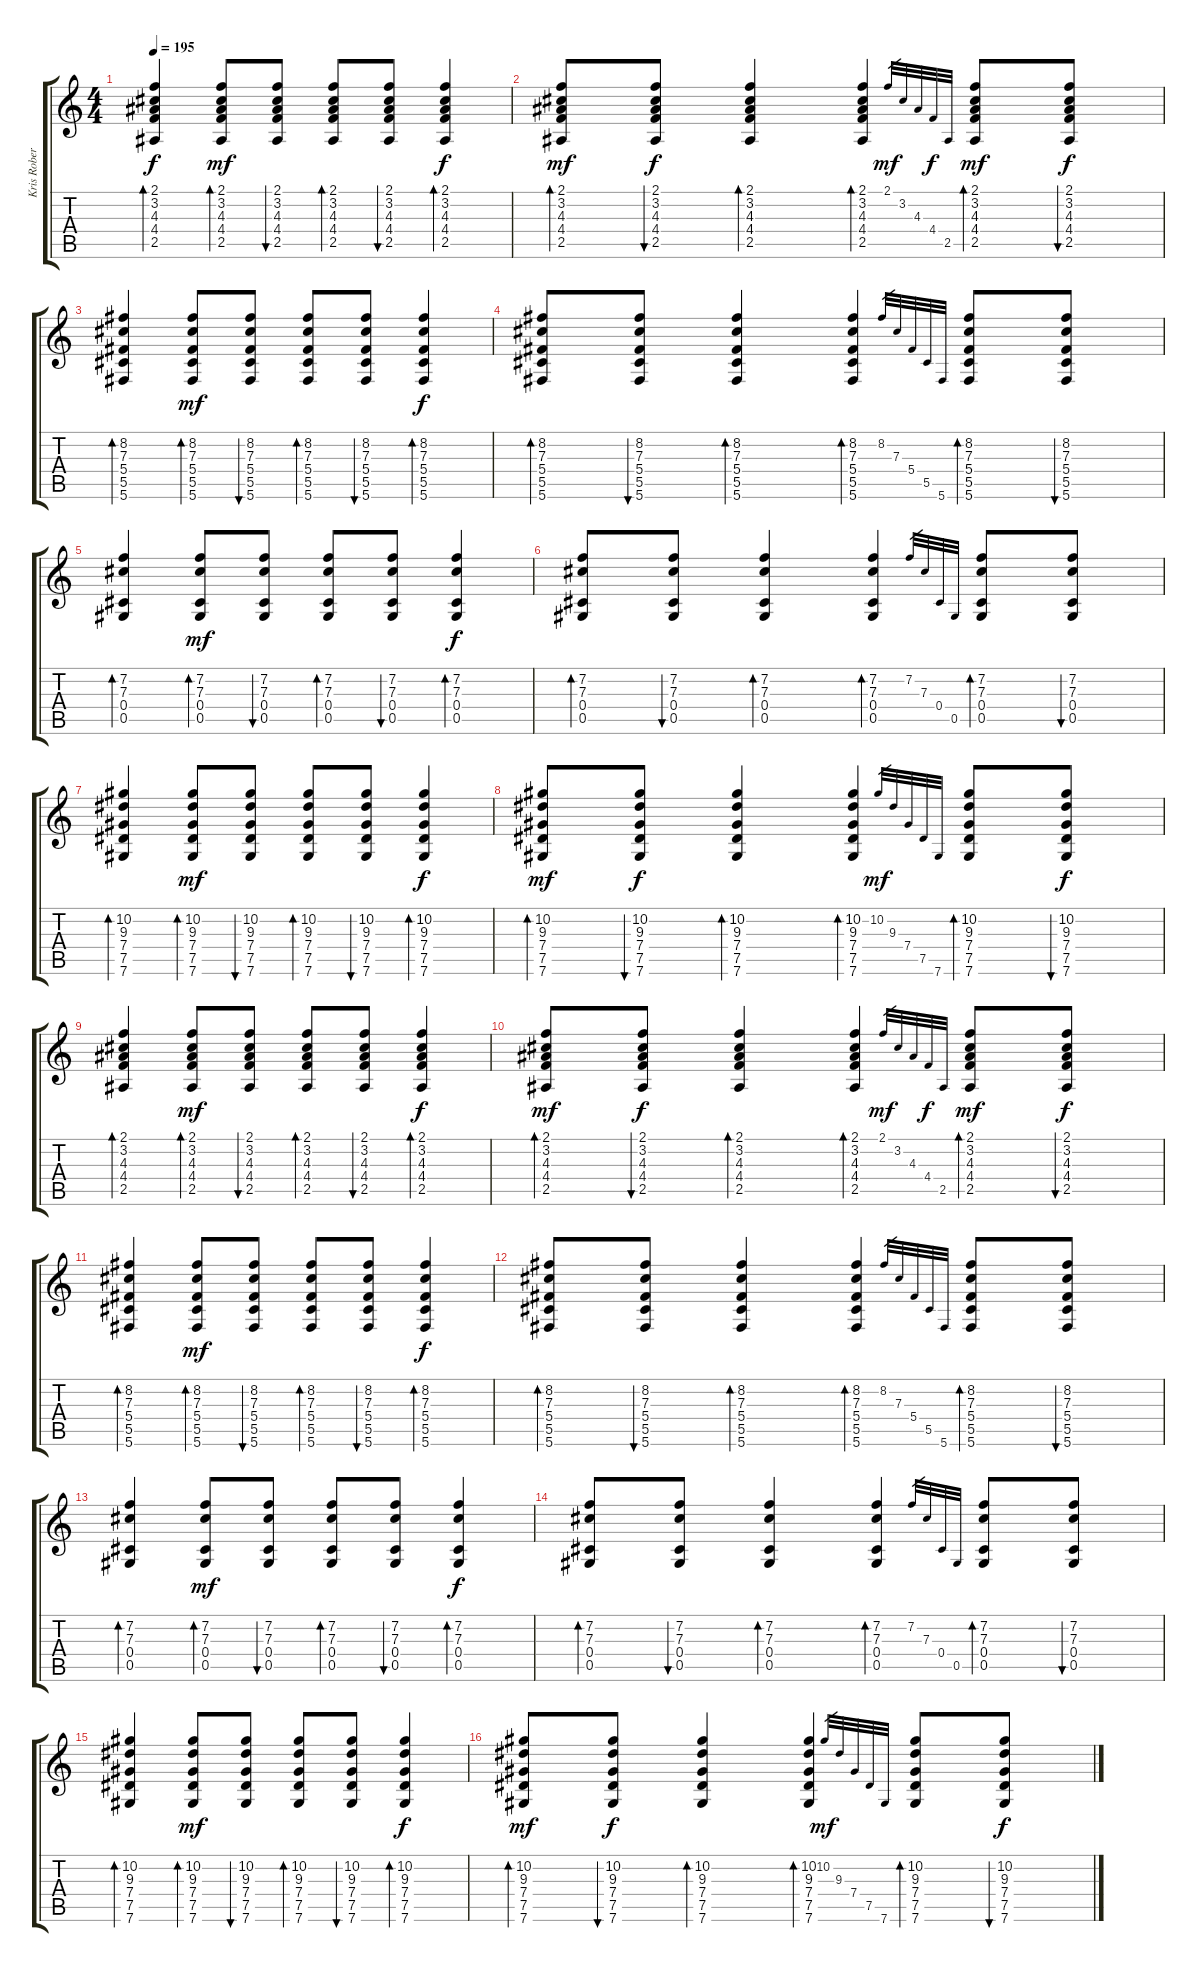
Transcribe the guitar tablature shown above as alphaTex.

\track ("Kris Roberts" "Kris Rober") {instrument acousticguitarsteel}
\staff {score tabs}
\tuning (Eb4 Bb3 Gb3 Db3 Ab2 Db2) {hide}
\ts (4 4)
\tempo 195
\clef g2
\ks c
(2.1 3.2 4.3 4.4 2.5).4{bd 30 dy f} (2.1 3.2 4.3 4.4 2.5).8{bd 30 dy mf} (2.1 3.2 4.3 4.4 2.5).8{bu 30} (2.1 3.2 4.3 4.4 2.5).8{bd 30} (2.1 3.2 4.3 4.4 2.5).8{bu 30} (2.1 3.2 4.3 4.4 2.5).4{bd 30 dy f} |
(2.1 3.2 4.3 4.4 2.5).8{bd 30 dy mf} (2.1 3.2 4.3 4.4 2.5).8{bu 30 dy f} (2.1 3.2 4.3 4.4 2.5).4{bd 30} (2.1 3.2 4.3 4.4 2.5).4{bd 30} 2.1.32{gr dy mf} 3.2.32{gr} 4.3.32{gr} 4.4.32{gr dy f} 2.5.32{gr} (2.1 3.2 4.3 4.4 2.5).8{bd 30 dy mf} (2.1 3.2 4.3 4.4 2.5).8{bu 30 dy f} |
(8.2 7.3 5.4 5.5 5.6).4{bd 30} (8.2 7.3 5.4 5.5 5.6).8{bd 30 dy mf} (8.2 7.3 5.4 5.5 5.6).8{bu 30} (8.2 7.3 5.4 5.5 5.6).8{bd 30} (8.2 7.3 5.4 5.5 5.6).8{bu 30} (8.2 7.3 5.4 5.5 5.6).4{bd 30 dy f} |
(8.2 7.3 5.4 5.5 5.6).8{bd 30} (8.2 7.3 5.4 5.5 5.6).8{bu 30} (8.2 7.3 5.4 5.5 5.6).4{bd 30} (8.2 7.3 5.4 5.5 5.6).4{bd 30} 8.2.32{gr} 7.3.32{gr} 5.4.32{gr} 5.5.32{gr} 5.6.32{gr} (8.2 7.3 5.4 5.5 5.6).8{bd 30} (8.2 7.3 5.4 5.5 5.6).8{bu 30} |
(7.2 7.3 0.4 0.5).4{bd 30} (7.2 7.3 0.4 0.5).8{bd 30 dy mf} (7.2 7.3 0.4 0.5).8{bu 30} (7.2 7.3 0.4 0.5).8{bd 30} (7.2 7.3 0.4 0.5).8{bu 30} (7.2 7.3 0.4 0.5).4{bd 30 dy f} |
(7.2 7.3 0.4 0.5).8{bd 30} (7.2 7.3 0.4 0.5).8{bu 30} (7.2 7.3 0.4 0.5).4{bd 30} (7.2 7.3 0.4 0.5).4{bd 30} 7.2.32{gr} 7.3.32{gr} 0.4.32{gr} 0.5.32{gr} (7.2 7.3 0.4 0.5).8{bd 30} (7.2 7.3 0.4 0.5).8{bu 30} |
(10.2 9.3 7.4 7.5 7.6).4{bd 30} (10.2 9.3 7.4 7.5 7.6).8{bd 30 dy mf} (10.2 9.3 7.4 7.5 7.6).8{bu 30} (10.2 9.3 7.4 7.5 7.6).8{bd 30} (10.2 9.3 7.4 7.5 7.6).8{bu 30} (10.2 9.3 7.4 7.5 7.6).4{bd 30 dy f} |
(10.2 9.3 7.4 7.5 7.6).8{bd 30 dy mf} (10.2 9.3 7.4 7.5 7.6).8{bu 30 dy f} (10.2 9.3 7.4 7.5 7.6).4{bd 30} (10.2 9.3 7.4 7.5 7.6).4{bd 30} 10.2.32{gr dy mf} 9.3.32{gr} 7.4.32{gr} 7.5.32{gr} 7.6.32{gr} (10.2 9.3 7.4 7.5 7.6).8{bd 30} (10.2 9.3 7.4 7.5 7.6).8{bu 30 dy f} |
(2.1 3.2 4.3 4.4 2.5).4{bd 30} (2.1 3.2 4.3 4.4 2.5).8{bd 30 dy mf} (2.1 3.2 4.3 4.4 2.5).8{bu 30} (2.1 3.2 4.3 4.4 2.5).8{bd 30} (2.1 3.2 4.3 4.4 2.5).8{bu 30} (2.1 3.2 4.3 4.4 2.5).4{bd 30 dy f} |
(2.1 3.2 4.3 4.4 2.5).8{bd 30 dy mf} (2.1 3.2 4.3 4.4 2.5).8{bu 30 dy f} (2.1 3.2 4.3 4.4 2.5).4{bd 30} (2.1 3.2 4.3 4.4 2.5).4{bd 30} 2.1.32{gr dy mf} 3.2.32{gr} 4.3.32{gr} 4.4.32{gr dy f} 2.5.32{gr} (2.1 3.2 4.3 4.4 2.5).8{bd 30 dy mf} (2.1 3.2 4.3 4.4 2.5).8{bu 30 dy f} |
(8.2 7.3 5.4 5.5 5.6).4{bd 30} (8.2 7.3 5.4 5.5 5.6).8{bd 30 dy mf} (8.2 7.3 5.4 5.5 5.6).8{bu 30} (8.2 7.3 5.4 5.5 5.6).8{bd 30} (8.2 7.3 5.4 5.5 5.6).8{bu 30} (8.2 7.3 5.4 5.5 5.6).4{bd 30 dy f} |
(8.2 7.3 5.4 5.5 5.6).8{bd 30} (8.2 7.3 5.4 5.5 5.6).8{bu 30} (8.2 7.3 5.4 5.5 5.6).4{bd 30} (8.2 7.3 5.4 5.5 5.6).4{bd 30} 8.2.32{gr} 7.3.32{gr} 5.4.32{gr} 5.5.32{gr} 5.6.32{gr} (8.2 7.3 5.4 5.5 5.6).8{bd 30} (8.2 7.3 5.4 5.5 5.6).8{bu 30} |
(7.2 7.3 0.4 0.5).4{bd 30} (7.2 7.3 0.4 0.5).8{bd 30 dy mf} (7.2 7.3 0.4 0.5).8{bu 30} (7.2 7.3 0.4 0.5).8{bd 30} (7.2 7.3 0.4 0.5).8{bu 30} (7.2 7.3 0.4 0.5).4{bd 30 dy f} |
(7.2 7.3 0.4 0.5).8{bd 30} (7.2 7.3 0.4 0.5).8{bu 30} (7.2 7.3 0.4 0.5).4{bd 30} (7.2 7.3 0.4 0.5).4{bd 30} 7.2.32{gr} 7.3.32{gr} 0.4.32{gr} 0.5.32{gr} (7.2 7.3 0.4 0.5).8{bd 30} (7.2 7.3 0.4 0.5).8{bu 30} |
(10.2 9.3 7.4 7.5 7.6).4{bd 30} (10.2 9.3 7.4 7.5 7.6).8{bd 30 dy mf} (10.2 9.3 7.4 7.5 7.6).8{bu 30} (10.2 9.3 7.4 7.5 7.6).8{bd 30} (10.2 9.3 7.4 7.5 7.6).8{bu 30} (10.2 9.3 7.4 7.5 7.6).4{bd 30 dy f} |
(10.2 9.3 7.4 7.5 7.6).8{bd 30 dy mf} (10.2 9.3 7.4 7.5 7.6).8{bu 30 dy f} (10.2 9.3 7.4 7.5 7.6).4{bd 30} (10.2 9.3 7.4 7.5 7.6).4{bd 30} 10.2.32{gr dy mf} 9.3.32{gr} 7.4.32{gr} 7.5.32{gr} 7.6.32{gr} (10.2 9.3 7.4 7.5 7.6).8{bd 30} (10.2 9.3 7.4 7.5 7.6).8{bu 30 dy f}
